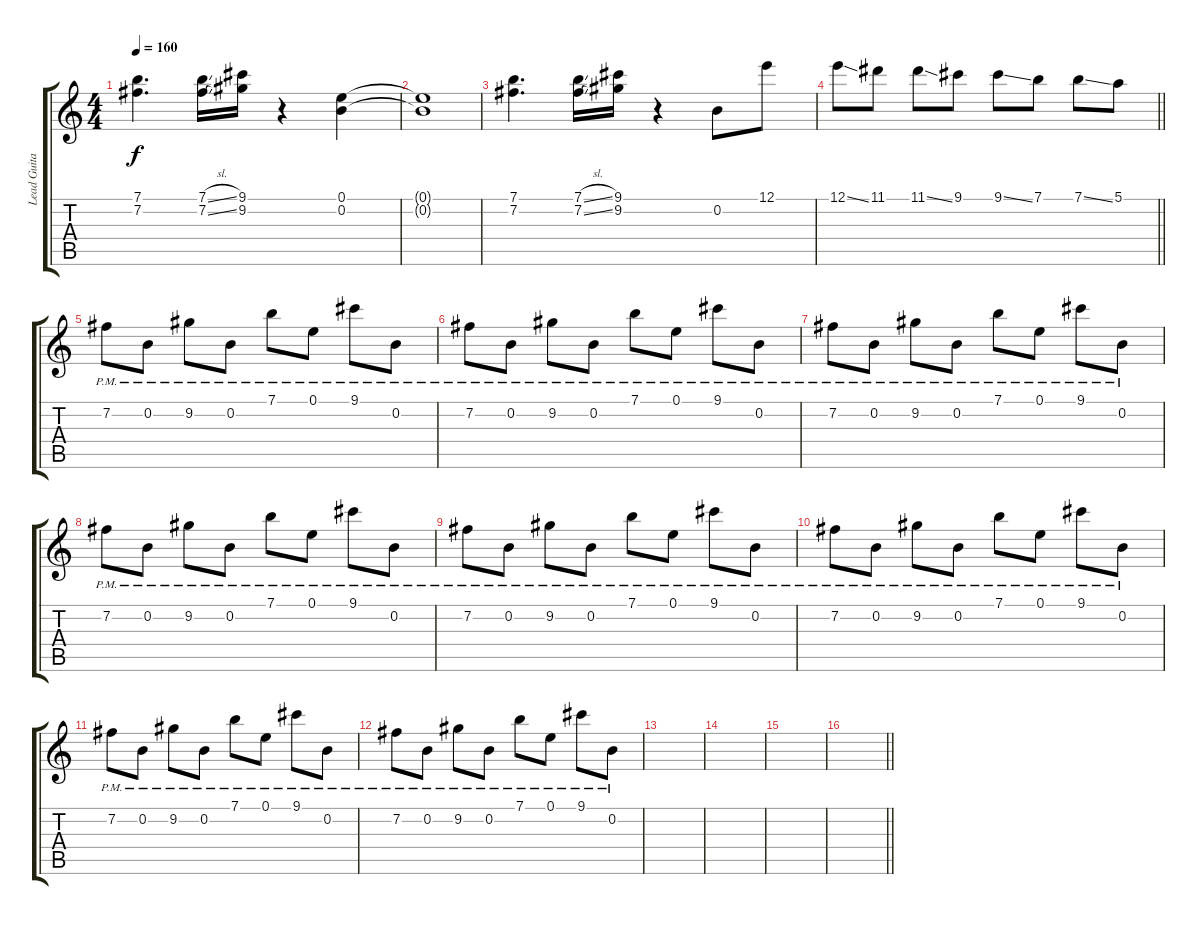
\track ("Lead Guitar - Kita" "Lead Guita") {instrument distortionguitar}
\staff {score tabs}
\tuning (E4 B3 G3 D3 A2 E2) {hide}
\ts (4 4)
\tempo 160
\clef g2
\ks c
(7.1 7.2).4{d dy f} (7.1{sl} 7.2{sl}).16 (9.1 9.2).16 r.4 (0.1 0.2).4 |
(0.1{t} 0.2{t}).1 |
(7.1 7.2).4{d} (7.1{sl} 7.2{sl}).16 (9.1 9.2).16 r.4 0.2.8 12.1.8 |
\barLineRight lightlight
12.1{ss}.8 11.1.8 11.1{ss}.8 9.1.8 9.1{ss}.8 7.1.8 7.1{ss}.8 5.1.8 |
7.2{pm}.8 0.2{pm}.8 9.2{pm}.8 0.2{pm}.8 7.1{pm}.8 0.1{pm}.8 9.1{pm}.8 0.2{pm}.8 |
7.2{pm}.8 0.2{pm}.8 9.2{pm}.8 0.2{pm}.8 7.1{pm}.8 0.1{pm}.8 9.1{pm}.8 0.2{pm}.8 |
7.2{pm}.8 0.2{pm}.8 9.2{pm}.8 0.2{pm}.8 7.1{pm}.8 0.1{pm}.8 9.1{pm}.8 0.2{pm}.8 |
7.2{pm}.8 0.2{pm}.8 9.2{pm}.8 0.2{pm}.8 7.1{pm}.8 0.1{pm}.8 9.1{pm}.8 0.2{pm}.8 |
7.2{pm}.8 0.2{pm}.8 9.2{pm}.8 0.2{pm}.8 7.1{pm}.8 0.1{pm}.8 9.1{pm}.8 0.2{pm}.8 |
7.2{pm}.8 0.2{pm}.8 9.2{pm}.8 0.2{pm}.8 7.1{pm}.8 0.1{pm}.8 9.1{pm}.8 0.2{pm}.8 |
7.2{pm}.8 0.2{pm}.8 9.2{pm}.8 0.2{pm}.8 7.1{pm}.8 0.1{pm}.8 9.1{pm}.8 0.2{pm}.8 |
7.2{pm}.8 0.2{pm}.8 9.2{pm}.8 0.2{pm}.8 7.1{pm}.8 0.1{pm}.8 9.1{pm}.8 0.2{pm}.8 |
|
|
|
\barLineRight lightlight
